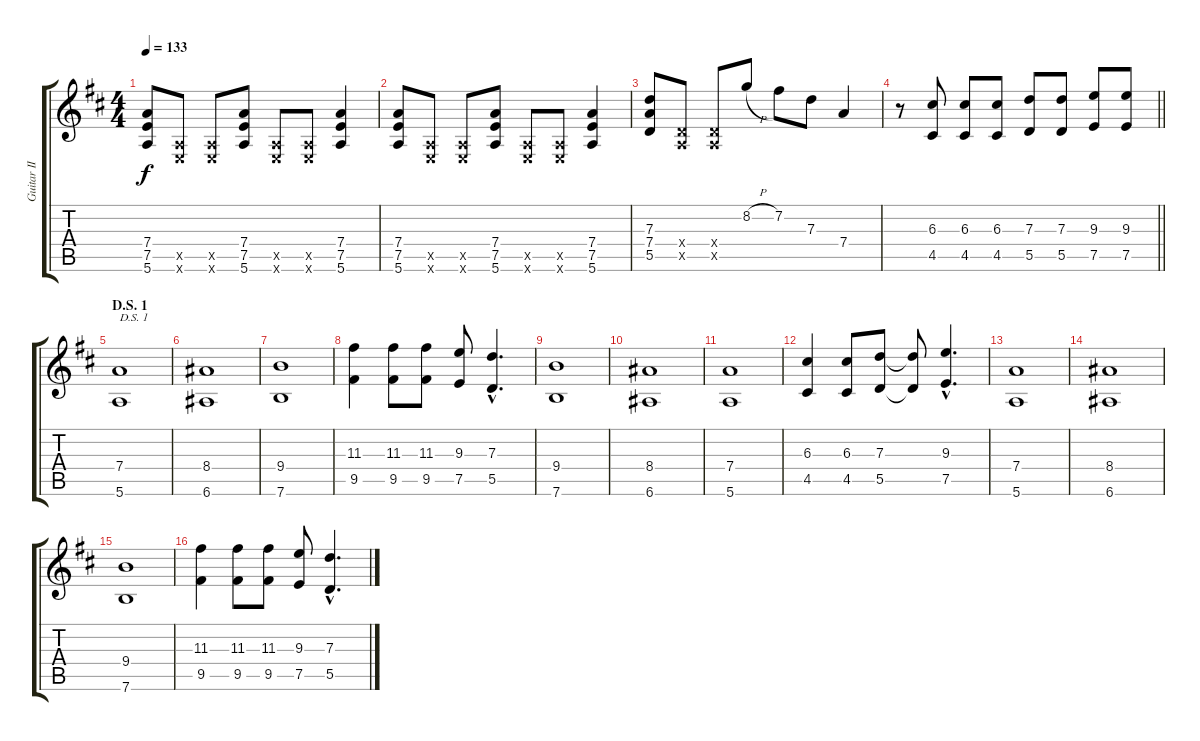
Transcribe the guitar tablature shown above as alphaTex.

\track ("Guitar II" "Guitar II") {instrument distortionguitar}
\staff {score tabs}
\tuning (E4 B3 G3 D3 A2 E2) {hide}
\ts (4 4)
\tempo 133
\clef g2
\ks d
(7.4 7.5 5.6).8{dy f} (0.5{x} 0.6{x}).8 (0.5{x} 0.6{x}).8 (7.4 7.5 5.6).8 (0.5{x} 0.6{x}).8 (0.5{x} 0.6{x}).8 (7.4 7.5 5.6).4 |
(7.4 7.5 5.6).8 (0.5{x} 0.6{x}).8 (0.5{x} 0.6{x}).8 (7.4 7.5 5.6).8 (0.5{x} 0.6{x}).8 (0.5{x} 0.6{x}).8 (7.4 7.5 5.6).4 |
(7.3 7.4 5.5).8 (0.4{x} 0.5{x}).8 (0.4{x} 0.5{x}).8 8.2{h}.8 7.2.8 7.3.8 7.4.4 |
\barLineRight lightlight
r.8 (6.3 4.5).8 (6.3 4.5).8 (6.3 4.5).8 (7.3 5.5).8 (7.3 5.5).8 (9.3 7.5).8 (9.3 7.5).8 |
\section ("" "D.S. 1")
(7.4 5.6).1{txt "D.S. 1"} |
(8.4 6.6).1 |
(9.4 7.6).1 |
(11.3 9.5).4 (11.3 9.5).8 (11.3 9.5).8 (9.3 7.5).8 (7.3{hac} 5.5{hac}).4{d} |
(9.4 7.6).1 |
(8.4 6.6).1 |
(7.4 5.6).1 |
(6.3 4.5).4 (6.3 4.5).8 (7.3 5.5).8 (7.3{t} 5.5{t}).8 (9.3{hac} 7.5{hac}).4{d} |
(7.4 5.6).1 |
(8.4 6.6).1 |
(9.4 7.6).1 |
(11.3 9.5).4 (11.3 9.5).8 (11.3 9.5).8 (9.3 7.5).8 (7.3{hac} 5.5{hac}).4{d}
